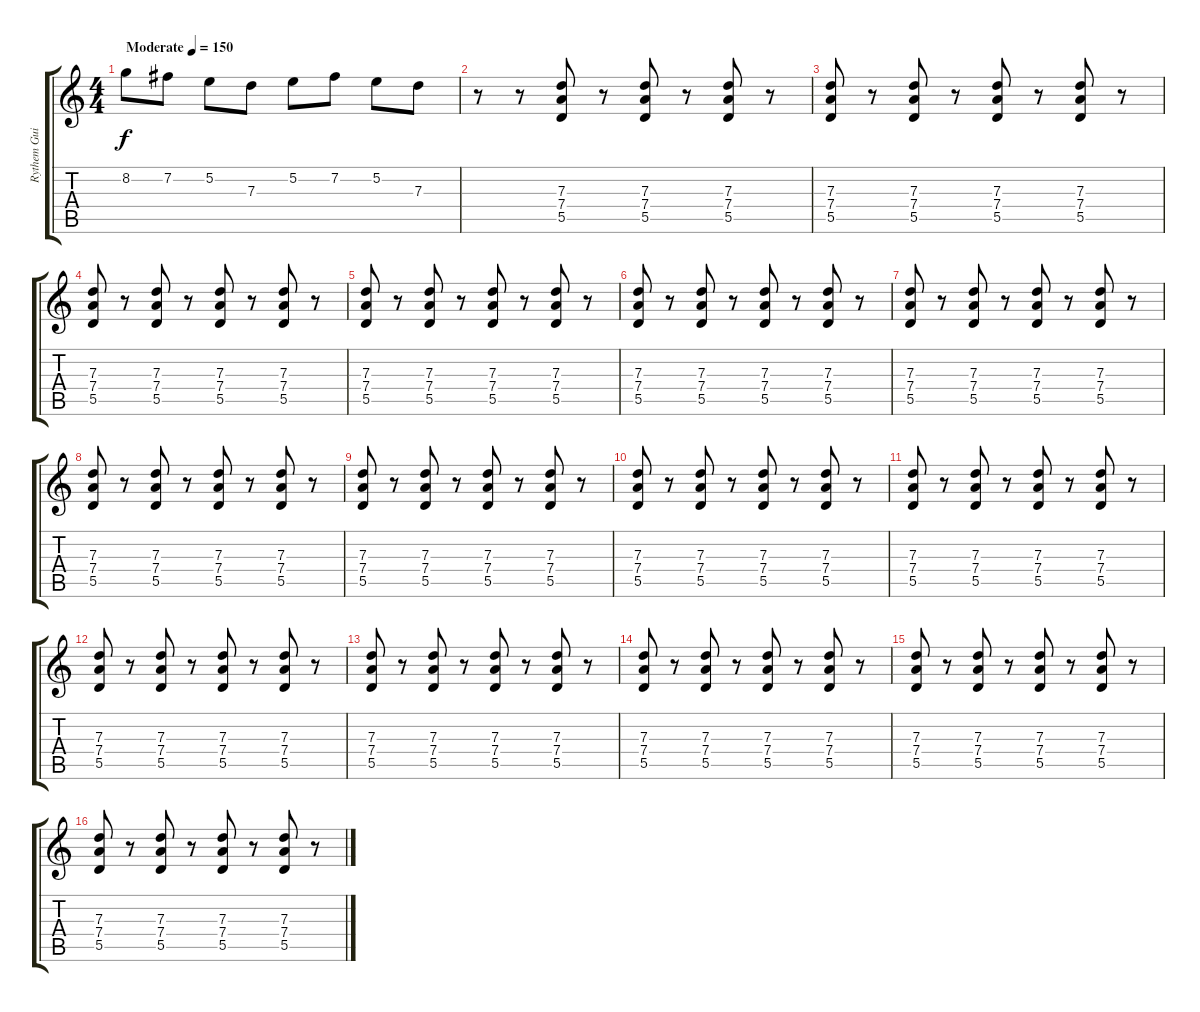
\track ("Rythem Guitar" "Rythem Gui") {instrument distortionguitar}
\staff {score tabs}
\tuning (E4 B3 G3 D3 A2 D2) {hide}
\ts (4 4)
\tempo (150 "Moderate")
\clef g2
\ks c
8.2.8{dy f instrument distortionguitar} 7.2.8 5.2.8 7.3.8 5.2.8 7.2.8 5.2.8 7.3.8 |
r.8 r.8 (7.3 7.4 5.5).8 r.8 (7.3 7.4 5.5).8 r.8 (7.3 7.4 5.5).8 r.8 |
(7.3 7.4 5.5).8 r.8 (7.3 7.4 5.5).8 r.8 (7.3 7.4 5.5).8 r.8 (7.3 7.4 5.5).8 r.8 |
(7.3 7.4 5.5).8 r.8 (7.3 7.4 5.5).8 r.8 (7.3 7.4 5.5).8 r.8 (7.3 7.4 5.5).8 r.8 |
(7.3 7.4 5.5).8 r.8 (7.3 7.4 5.5).8 r.8 (7.3 7.4 5.5).8 r.8 (7.3 7.4 5.5).8 r.8 |
(7.3 7.4 5.5).8 r.8 (7.3 7.4 5.5).8 r.8 (7.3 7.4 5.5).8 r.8 (7.3 7.4 5.5).8 r.8 |
(7.3 7.4 5.5).8 r.8 (7.3 7.4 5.5).8 r.8 (7.3 7.4 5.5).8 r.8 (7.3 7.4 5.5).8 r.8 |
(7.3 7.4 5.5).8 r.8 (7.3 7.4 5.5).8 r.8 (7.3 7.4 5.5).8 r.8 (7.3 7.4 5.5).8 r.8 |
(7.3 7.4 5.5).8 r.8 (7.3 7.4 5.5).8 r.8 (7.3 7.4 5.5).8 r.8 (7.3 7.4 5.5).8 r.8 |
(7.3 7.4 5.5).8 r.8 (7.3 7.4 5.5).8 r.8 (7.3 7.4 5.5).8 r.8 (7.3 7.4 5.5).8 r.8 |
(7.3 7.4 5.5).8 r.8 (7.3 7.4 5.5).8 r.8 (7.3 7.4 5.5).8 r.8 (7.3 7.4 5.5).8 r.8 |
(7.3 7.4 5.5).8 r.8 (7.3 7.4 5.5).8 r.8 (7.3 7.4 5.5).8 r.8 (7.3 7.4 5.5).8 r.8 |
(7.3 7.4 5.5).8 r.8 (7.3 7.4 5.5).8 r.8 (7.3 7.4 5.5).8 r.8 (7.3 7.4 5.5).8 r.8 |
(7.3 7.4 5.5).8 r.8 (7.3 7.4 5.5).8 r.8 (7.3 7.4 5.5).8 r.8 (7.3 7.4 5.5).8 r.8 |
(7.3 7.4 5.5).8 r.8 (7.3 7.4 5.5).8 r.8 (7.3 7.4 5.5).8 r.8 (7.3 7.4 5.5).8 r.8 |
(7.3 7.4 5.5).8 r.8 (7.3 7.4 5.5).8 r.8 (7.3 7.4 5.5).8 r.8 (7.3 7.4 5.5).8 r.8
